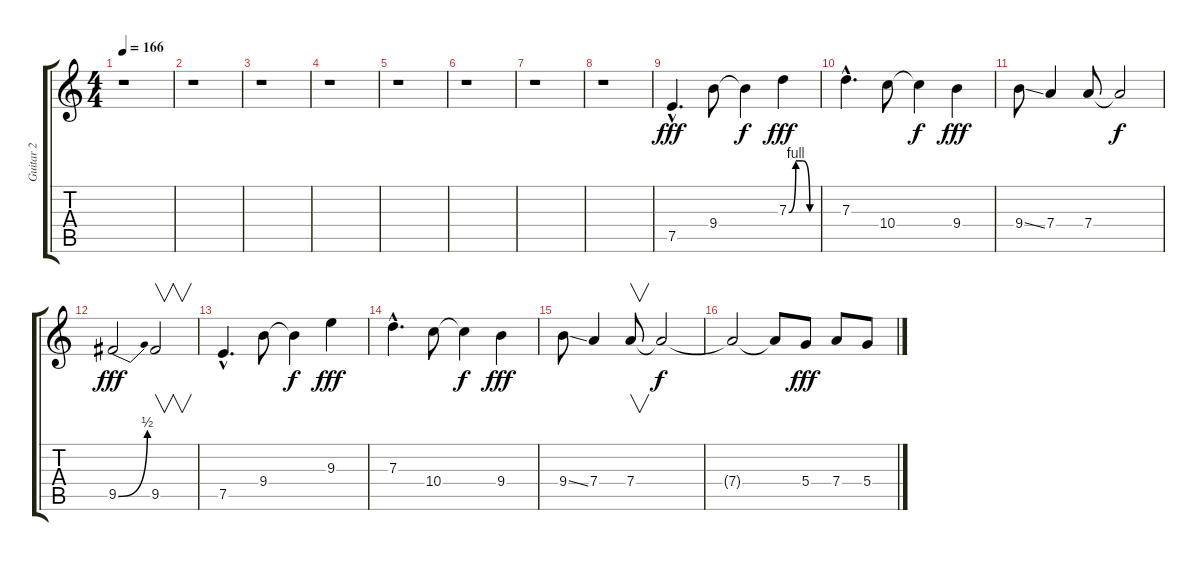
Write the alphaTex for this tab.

\track ("Guitar 2" "Guitar 2") {instrument distortionguitar}
\staff {score tabs}
\tuning (E4 B3 G3 D3 A2 E2) {hide}
\ts (4 4)
\tempo 166
\clef g2
\ks c
r.1{dy fff} |
r.1 |
r.1 |
r.1 |
r.1 |
r.1 |
r.1 |
r.1 |
7.5{hac}.4{d} 9.4.8 9.4{t}.4{dy f} 7.3{be (custom 0 0 15 4 30 4 45 0 60 0)}.4{dy fff} |
7.3{hac}.4{d} 10.4.8 10.4{t}.4{dy f} 9.4.4{dy fff} |
9.4{ss}.8 7.4.4 7.4.8 7.4{t}.2{dy f} |
9.5{be (bend 0 0 60 2)}.2{dy fff} 9.5.2{v} |
7.5{hac}.4{d} 9.4.8 9.4{t}.4{dy f} 9.3.4{dy fff} |
7.3{hac}.4{d} 10.4.8 10.4{t}.4{dy f} 9.4.4{dy fff} |
9.4{ss}.8 7.4.4 7.4.8{v} 7.4{t}.2{dy f} |
7.4{t}.2 7.4{t}.8 5.4.8{dy fff} 7.4.8 5.4.8
